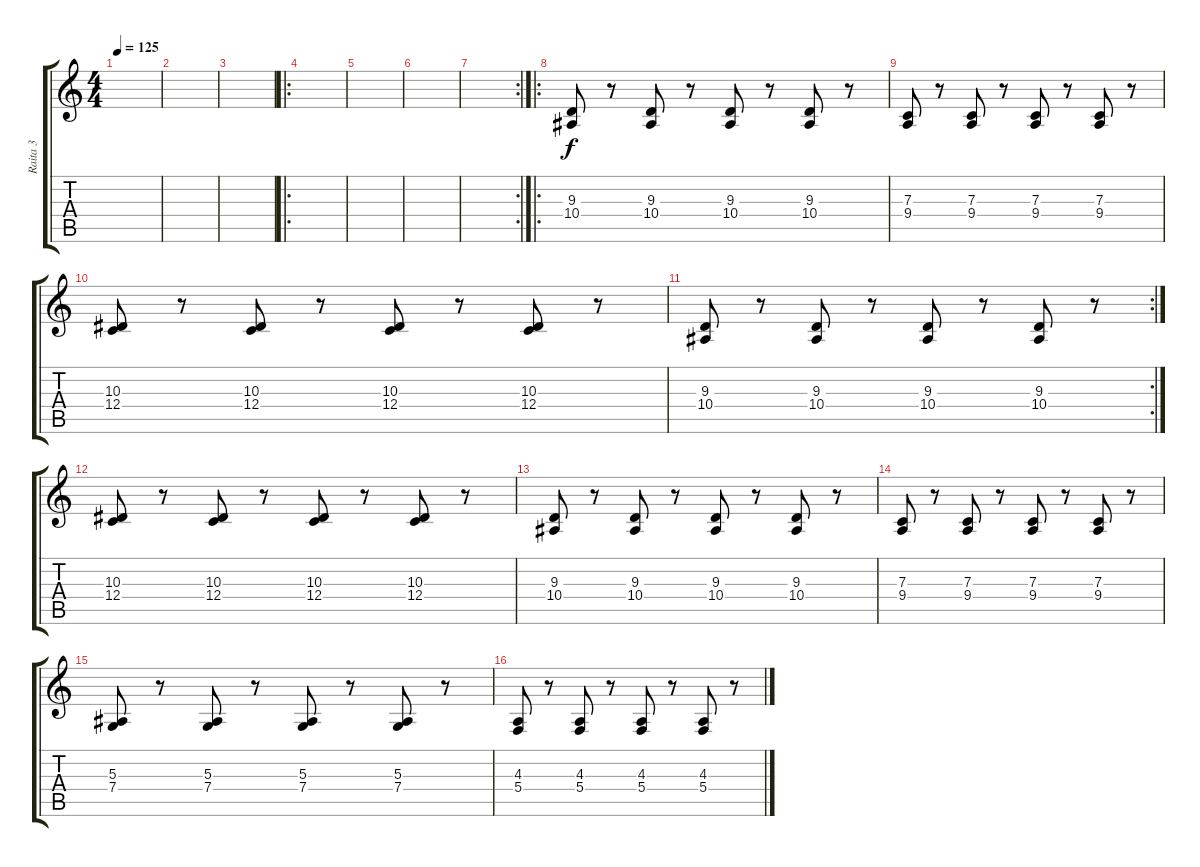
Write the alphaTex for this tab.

\track ("Raita 3" "Raita 3") {instrument acousticgrandpiano}
\staff {score tabs}
\tuning (D4 A3 F3 C3 G2 D2) {hide}
\ts (4 4)
\tempo 125
\clef g2
\ks c
|
|
|
\ro
|
|
|
\rc 2
|
\ro
(9.3 10.4).8 r.8 (9.3 10.4).8 r.8 (9.3 10.4).8 r.8 (9.3 10.4).8 r.8 |
(7.3 9.4).8 r.8 (7.3 9.4).8 r.8 (7.3 9.4).8 r.8 (7.3 9.4).8 r.8 |
(10.3 12.4).8 r.8 (10.3 12.4).8 r.8 (10.3 12.4).8 r.8 (10.3 12.4).8 r.8 |
\rc 2
(9.3 10.4).8 r.8 (9.3 10.4).8 r.8 (9.3 10.4).8 r.8 (9.3 10.4).8 r.8 |
(10.3 12.4).8 r.8 (10.3 12.4).8 r.8 (10.3 12.4).8 r.8 (10.3 12.4).8 r.8 |
(9.3 10.4).8 r.8 (9.3 10.4).8 r.8 (9.3 10.4).8 r.8 (9.3 10.4).8 r.8 |
(7.3 9.4).8 r.8 (7.3 9.4).8 r.8 (7.3 9.4).8 r.8 (7.3 9.4).8 r.8 |
(5.3 7.4).8 r.8 (5.3 7.4).8 r.8 (5.3 7.4).8 r.8 (5.3 7.4).8 r.8 |
(4.3 5.4).8 r.8 (4.3 5.4).8 r.8 (4.3 5.4).8 r.8 (4.3 5.4).8 r.8
